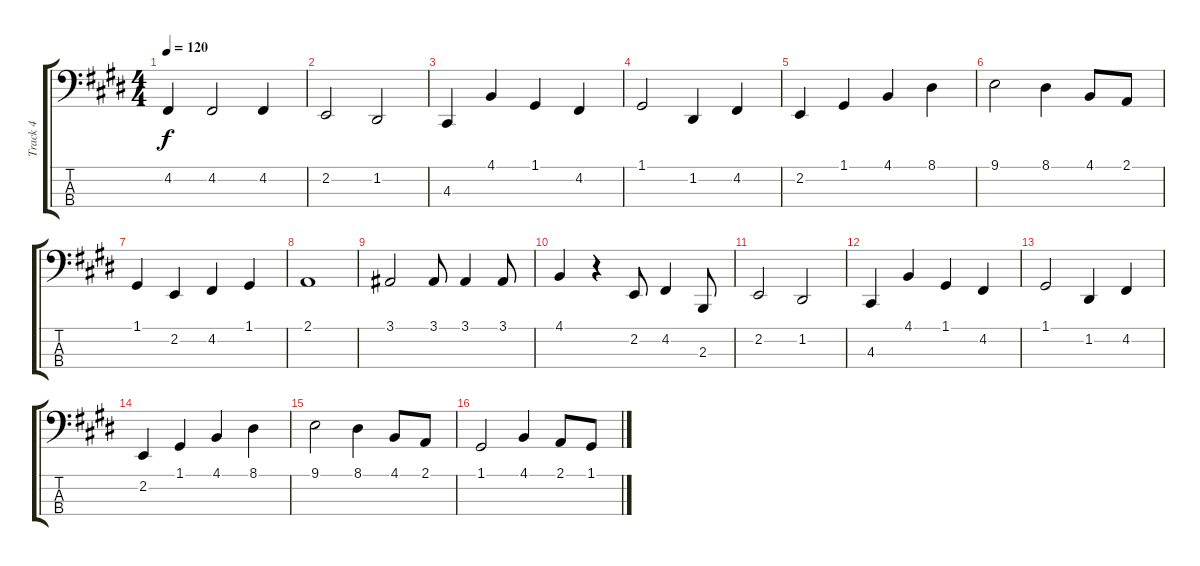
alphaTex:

\track ("Track 4" "Track 4") {instrument cello}
\staff {score tabs}
\tuning (G2 D2 A1 E1) {hide}
\ts (4 4)
\tempo 120
\clef f4
\ks e
4.2.4{dy f} 4.2.2 4.2.4 |
2.2.2 1.2.2 |
4.3.4 4.1.4 1.1.4 4.2.4 |
1.1.2 1.2.4 4.2.4 |
2.2.4 1.1.4 4.1.4 8.1.4 |
9.1.2 8.1.4 4.1.8 2.1.8 |
1.1.4 2.2.4 4.2.4 1.1.4 |
2.1.1 |
3.1.2 3.1.8 3.1.4 3.1.8 |
4.1.4 r.4 2.2.8 4.2.4 2.3.8 |
2.2.2 1.2.2 |
4.3.4 4.1.4 1.1.4 4.2.4 |
1.1.2 1.2.4 4.2.4 |
2.2.4 1.1.4 4.1.4 8.1.4 |
9.1.2 8.1.4 4.1.8 2.1.8 |
1.1.2 4.1.4 2.1.8 1.1.8
